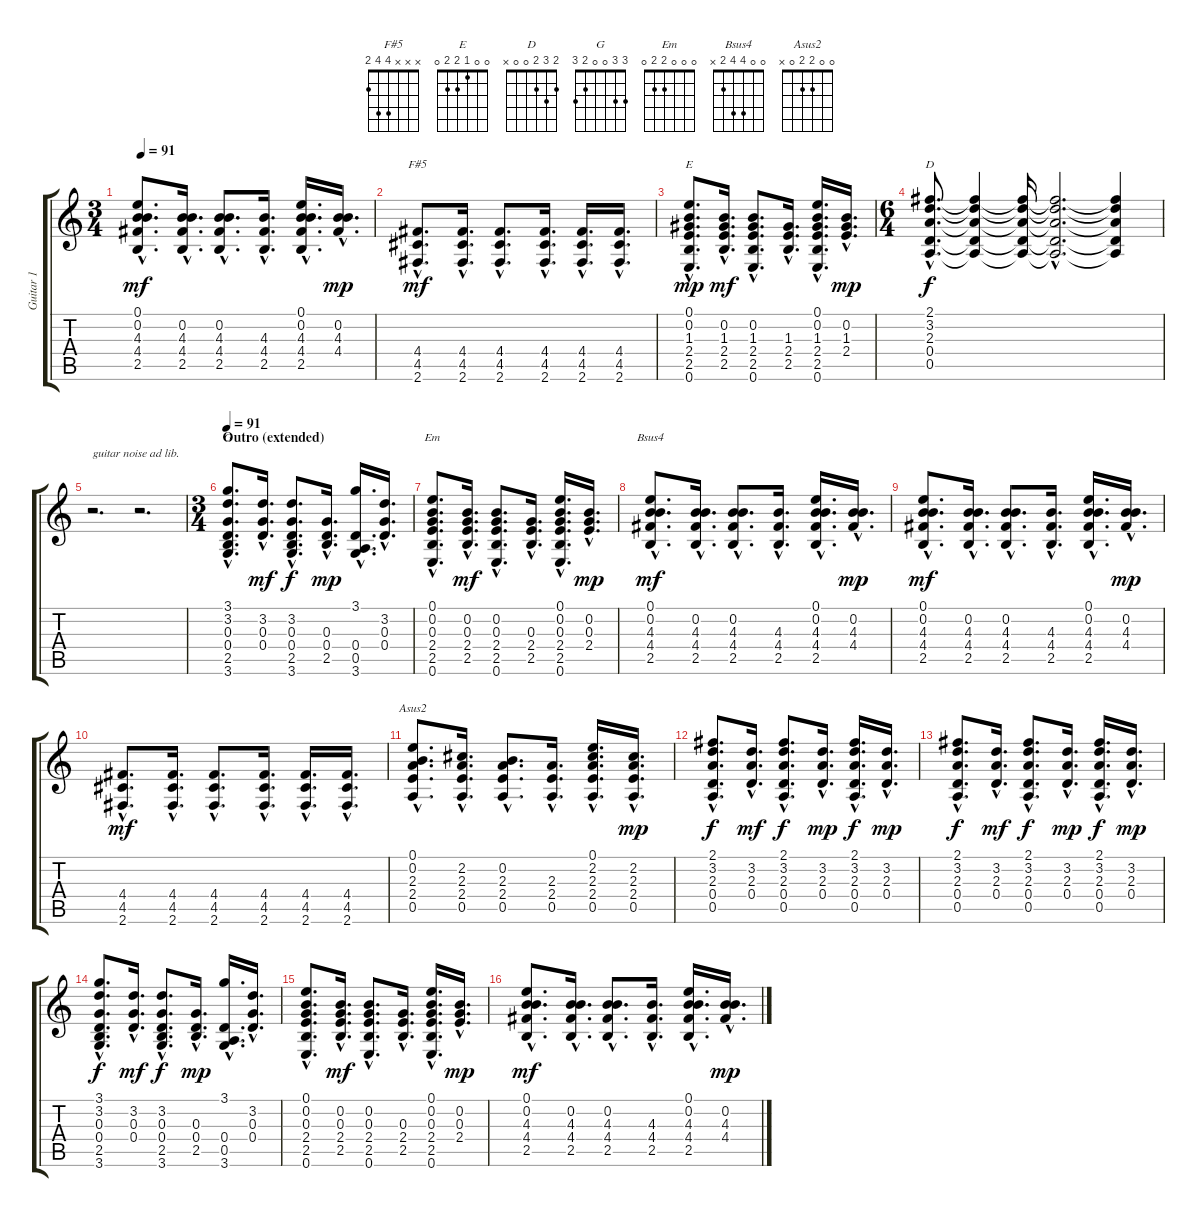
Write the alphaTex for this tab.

\track ("Guitar 1" "Guitar 1") {instrument acousticguitarsteel}
\staff {score tabs}
\tuning (E4 B3 G3 D3 A2 E2) {hide}
\chord ("F#5" x x x 4 4 2)
\chord ("E" 0 0 1 2 2 0)
\chord ("D" 2 3 2 0 0 x)
\chord ("G" 3 3 0 0 2 3)
\chord ("Em" 0 0 0 2 2 0)
\chord ("Bsus4" 0 0 4 4 2 x)
\chord ("Asus2" 0 0 2 2 0 x)
\ts (3 4)
\tempo 91
\clef g2
\ks c
(0.1{hac} 0.2{hac} 4.3{hac} 4.4{hac} 2.5{hac}).8{d dy mf} (0.2{hac} 4.3{hac} 4.4{hac} 2.5{hac}).16{d} (0.2{hac} 4.3{hac} 4.4{hac} 2.5{hac}).8{d} (4.3{hac} 4.4{hac} 2.5{hac}).16{d} (0.1{hac} 0.2{hac} 4.3{hac} 4.4{hac} 2.5{hac}).16{d} (0.2{hac} 4.3{hac} 4.4{hac}).16{d dy mp} |
(4.4{hac} 4.5{hac} 2.6{hac}).8{d ch "F#5" dy mf} (4.4{hac} 4.5{hac} 2.6{hac}).16{d} (4.4{hac} 4.5{hac} 2.6{hac}).8{d} (4.4{hac} 4.5{hac} 2.6{hac}).16{d} (4.4{hac} 4.5{hac} 2.6{hac}).16{d} (4.4{hac} 4.5{hac} 2.6{hac}).16{d} |
(0.1{hac} 0.2{hac} 1.3{hac} 2.4{hac} 2.5{hac} 0.6{hac}).8{d ch "E" dy mp} (0.2{hac} 1.3{hac} 2.4{hac} 2.5{hac}).16{d dy mf} (0.2{hac} 1.3{hac} 2.4{hac} 2.5{hac} 0.6{hac}).8{d} (1.3{hac} 2.4{hac} 2.5{hac}).16{d} (0.1{hac} 0.2{hac} 1.3{hac} 2.4{hac} 2.5{hac} 0.6{hac}).16{d} (0.2{hac} 1.3{hac} 2.4{hac}).16{d dy mp} |
\ts (6 4)
(2.1{hac} 3.2{hac} 2.3{hac} 0.4{hac} 0.5{hac}).8{d ch "D" dy f volume 2} (2.1{t} 3.2{t} 2.3{t} 0.4{t} 0.5{t}).4 (2.1{t} 3.2{t} 2.3{t} 0.4{t} 0.5{t}).16 (2.1{hac t} 3.2{hac t} 2.3{hac t} 0.4{hac t} 0.5{hac t}).2{d} (2.1{t} 3.2{t} 2.3{t} 0.4{t} 0.5{t}).4 |
r.2{d txt "guitar noise ad lib." volume 9} r.2{d} |
\ts (3 4)
\section ("" "Outro (extended)")
\tempo 91
(3.1{hac} 3.2{hac} 0.3{hac} 0.4{hac} 2.5{hac} 3.6{hac}).8{d ch "G" volume 6} (3.2{hac} 0.3{hac} 0.4{hac}).16{d dy mf} (3.2{hac} 0.3{hac} 0.4{hac} 2.5{hac} 3.6{hac}).8{d dy f} (0.3{hac} 0.4{hac} 2.5{hac}).16{d dy mp} (3.1{hac} 0.4{hac} 0.5{hac} 3.6{hac}).16{d} (3.2{hac} 0.3{hac} 0.4{hac}).16{d} |
(0.1{hac} 0.2{hac} 0.3{hac} 2.4{hac} 2.5{hac} 0.6{hac}).8{d ch "Em"} (0.2{hac} 0.3{hac} 2.4{hac} 2.5{hac}).16{d dy mf} (0.2{hac} 0.3{hac} 2.4{hac} 2.5{hac} 0.6{hac}).8{d} (0.3{hac} 2.4{hac} 2.5{hac}).16{d} (0.1{hac} 0.2{hac} 0.3{hac} 2.4{hac} 2.5{hac} 0.6{hac}).16{d} (0.2{hac} 0.3{hac} 2.4{hac}).16{d dy mp} |
(0.1{hac} 0.2{hac} 4.3{hac} 4.4{hac} 2.5{hac}).8{d ch "Bsus4" dy mf} (0.2{hac} 4.3{hac} 4.4{hac} 2.5{hac}).16{d} (0.2{hac} 4.3{hac} 4.4{hac} 2.5{hac}).8{d} (4.3{hac} 4.4{hac} 2.5{hac}).16{d} (0.1{hac} 0.2{hac} 4.3{hac} 4.4{hac} 2.5{hac}).16{d} (0.2{hac} 4.3{hac} 4.4{hac}).16{d dy mp} |
(0.1{hac} 0.2{hac} 4.3{hac} 4.4{hac} 2.5{hac}).8{d dy mf} (0.2{hac} 4.3{hac} 4.4{hac} 2.5{hac}).16{d} (0.2{hac} 4.3{hac} 4.4{hac} 2.5{hac}).8{d} (4.3{hac} 4.4{hac} 2.5{hac}).16{d} (0.1{hac} 0.2{hac} 4.3{hac} 4.4{hac} 2.5{hac}).16{d} (0.2{hac} 4.3{hac} 4.4{hac}).16{d dy mp} |
(4.4{hac} 4.5{hac} 2.6{hac}).8{d dy mf} (4.4{hac} 4.5{hac} 2.6{hac}).16{d} (4.4{hac} 4.5{hac} 2.6{hac}).8{d} (4.4{hac} 4.5{hac} 2.6{hac}).16{d} (4.4{hac} 4.5{hac} 2.6{hac}).16{d} (4.4{hac} 4.5{hac} 2.6{hac}).16{d} |
(0.1{hac} 0.2{hac} 2.3{hac} 2.4{hac} 0.5{hac}).8{d ch "Asus2"} (2.2{hac} 2.3{hac} 2.4{hac} 0.5{hac}).16{d} (0.2{hac} 2.3{hac} 2.4{hac} 0.5{hac}).8{d} (2.3{hac} 2.4{hac} 0.5{hac}).16{d} (0.1{hac} 2.2{hac} 2.3{hac} 2.4{hac} 0.5{hac}).16{d} (2.2{hac} 2.3{hac} 2.4{hac} 0.5{hac}).16{d dy mp} |
(2.1{hac} 3.2{hac} 2.3{hac} 0.4{hac} 0.5{hac}).8{d dy f} (3.2{hac} 2.3{hac} 0.4{hac}).16{d dy mf} (2.1{hac} 3.2{hac} 2.3{hac} 0.4{hac} 0.5{hac}).8{d dy f} (3.2{hac} 2.3{hac} 0.4{hac}).16{d dy mp} (2.1{hac} 3.2{hac} 2.3{hac} 0.4{hac} 0.5{hac}).16{d dy f} (3.2{hac} 2.3{hac} 0.4{hac}).16{d dy mp} |
(2.1{hac} 3.2{hac} 2.3{hac} 0.4{hac} 0.5{hac}).8{d dy f} (3.2{hac} 2.3{hac} 0.4{hac}).16{d dy mf} (2.1{hac} 3.2{hac} 2.3{hac} 0.4{hac} 0.5{hac}).8{d dy f} (3.2{hac} 2.3{hac} 0.4{hac}).16{d dy mp} (2.1{hac} 3.2{hac} 2.3{hac} 0.4{hac} 0.5{hac}).16{d dy f} (3.2{hac} 2.3{hac} 0.4{hac}).16{d dy mp} |
(3.1{hac} 3.2{hac} 0.3{hac} 0.4{hac} 2.5{hac} 3.6{hac}).8{d dy f} (3.2{hac} 0.3{hac} 0.4{hac}).16{d dy mf} (3.2{hac} 0.3{hac} 0.4{hac} 2.5{hac} 3.6{hac}).8{d dy f} (0.3{hac} 0.4{hac} 2.5{hac}).16{d dy mp} (3.1{hac} 0.4{hac} 0.5{hac} 3.6{hac}).16{d} (3.2{hac} 0.3{hac} 0.4{hac}).16{d} |
(0.1{hac} 0.2{hac} 0.3{hac} 2.4{hac} 2.5{hac} 0.6{hac}).8{d} (0.2{hac} 0.3{hac} 2.4{hac} 2.5{hac}).16{d dy mf} (0.2{hac} 0.3{hac} 2.4{hac} 2.5{hac} 0.6{hac}).8{d} (0.3{hac} 2.4{hac} 2.5{hac}).16{d} (0.1{hac} 0.2{hac} 0.3{hac} 2.4{hac} 2.5{hac} 0.6{hac}).16{d} (0.2{hac} 0.3{hac} 2.4{hac}).16{d dy mp} |
(0.1{hac} 0.2{hac} 4.3{hac} 4.4{hac} 2.5{hac}).8{d dy mf} (0.2{hac} 4.3{hac} 4.4{hac} 2.5{hac}).16{d} (0.2{hac} 4.3{hac} 4.4{hac} 2.5{hac}).8{d} (4.3{hac} 4.4{hac} 2.5{hac}).16{d} (0.1{hac} 0.2{hac} 4.3{hac} 4.4{hac} 2.5{hac}).16{d} (0.2{hac} 4.3{hac} 4.4{hac}).16{d dy mp}
